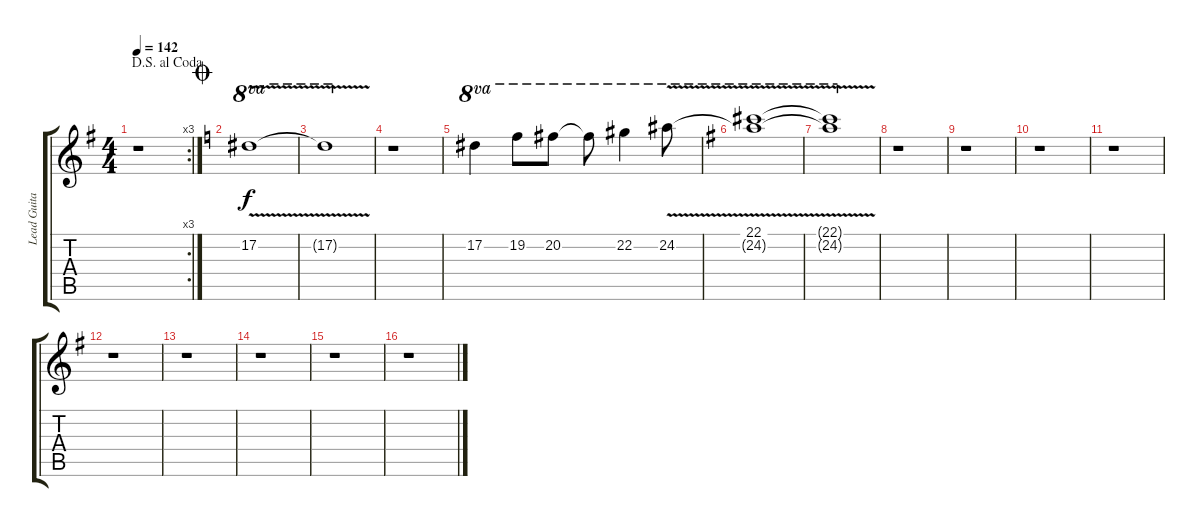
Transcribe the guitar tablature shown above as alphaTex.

\track ("Lead Guitar 1" "Lead Guita") {instrument distortionguitar}
\staff {score tabs}
\tuning (Eb4 Bb3 Gb3 Db3 Ab2 Eb2) {hide}
\rc 3
\ts (4 4)
\jump dalsegnoalcoda
\tempo 142
\clef g2
\ks g
r.1{dy f} |
\jump coda
\ks c
17.2{v}.1{ot 8va} |
17.2{v t}.1{ot 8va} |
r.1 |
17.2.4{ot 8va} 19.2.8{ot 8va} 20.2.8{ot 8va} 20.2{t}.8{ot 8va} 22.2.4{ot 8va} 24.2{v}.8{ot 8va} |
\ks g
(22.1{v} 24.2{v t}).1{ot 8va} |
(22.1{v t} 24.2{v t}).1{ot 8va} |
r.1 |
r.1 |
r.1 |
r.1 |
r.1 |
r.1 |
r.1 |
r.1 |
r.1
